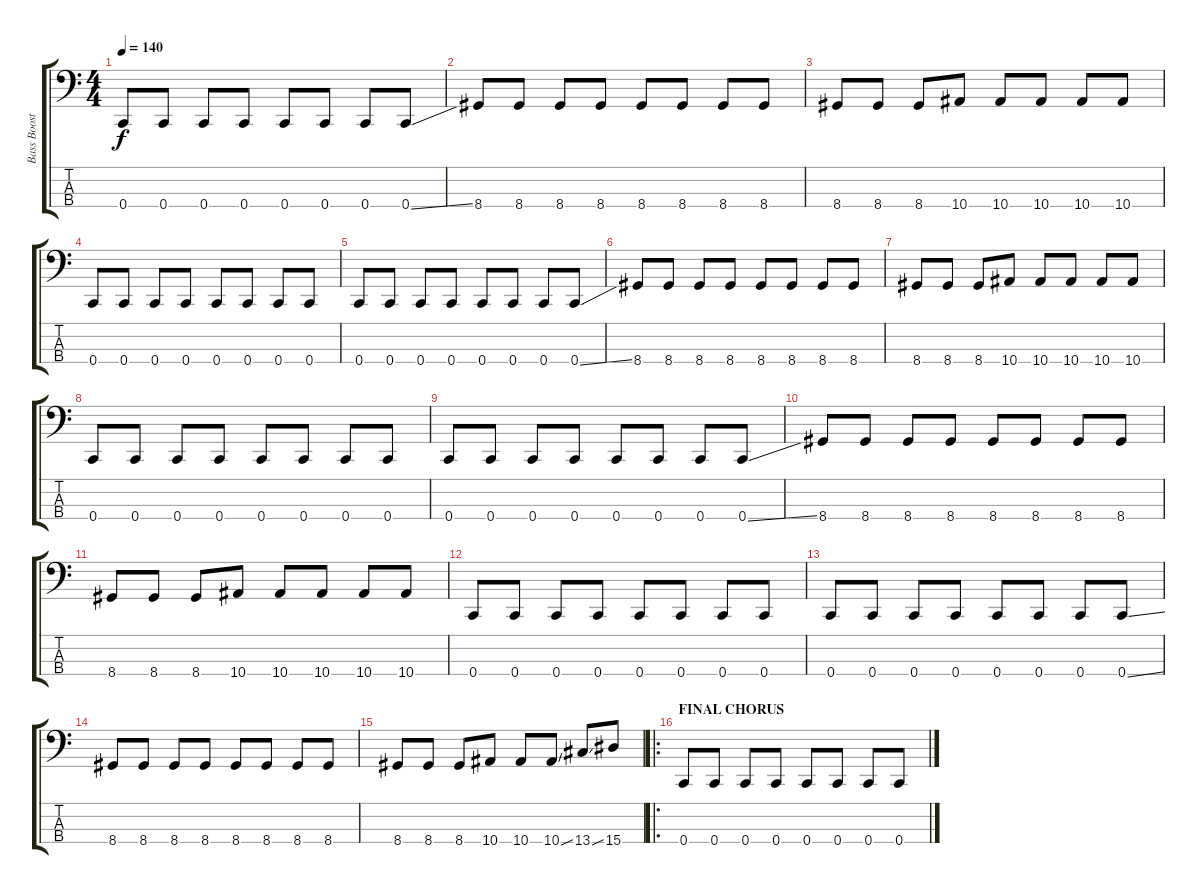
\track ("Bass Boost" "Bass Boost") {instrument electricbasspick}
\staff {score tabs}
\tuning (F2 C2 G1 C1) {hide}
\ts (4 4)
\tempo 140
\clef f4
\ks c
0.4.8{dy f} 0.4.8 0.4.8 0.4.8 0.4.8 0.4.8 0.4.8 0.4{ss}.8 |
8.4.8 8.4.8 8.4.8 8.4.8 8.4.8 8.4.8 8.4.8 8.4.8 |
8.4.8 8.4.8 8.4.8 10.4.8 10.4.8 10.4.8 10.4.8 10.4.8 |
0.4.8 0.4.8 0.4.8 0.4.8 0.4.8 0.4.8 0.4.8 0.4.8 |
0.4.8 0.4.8 0.4.8 0.4.8 0.4.8 0.4.8 0.4.8 0.4{ss}.8 |
8.4.8 8.4.8 8.4.8 8.4.8 8.4.8 8.4.8 8.4.8 8.4.8 |
8.4.8 8.4.8 8.4.8 10.4.8 10.4.8 10.4.8 10.4.8 10.4.8 |
0.4.8 0.4.8 0.4.8 0.4.8 0.4.8 0.4.8 0.4.8 0.4.8 |
0.4.8 0.4.8 0.4.8 0.4.8 0.4.8 0.4.8 0.4.8 0.4{ss}.8 |
8.4.8 8.4.8 8.4.8 8.4.8 8.4.8 8.4.8 8.4.8 8.4.8 |
8.4.8 8.4.8 8.4.8 10.4.8 10.4.8 10.4.8 10.4.8 10.4.8 |
0.4.8 0.4.8 0.4.8 0.4.8 0.4.8 0.4.8 0.4.8 0.4.8 |
0.4.8 0.4.8 0.4.8 0.4.8 0.4.8 0.4.8 0.4.8 0.4{ss}.8 |
8.4.8 8.4.8 8.4.8 8.4.8 8.4.8 8.4.8 8.4.8 8.4.8 |
8.4.8 8.4.8 8.4.8 10.4.8 10.4.8 10.4{ss}.8 13.4{ss}.8 15.4.8 |
\ro
\section ("" "FINAL CHORUS")
0.4.8 0.4.8 0.4.8 0.4.8 0.4.8 0.4.8 0.4.8 0.4.8
